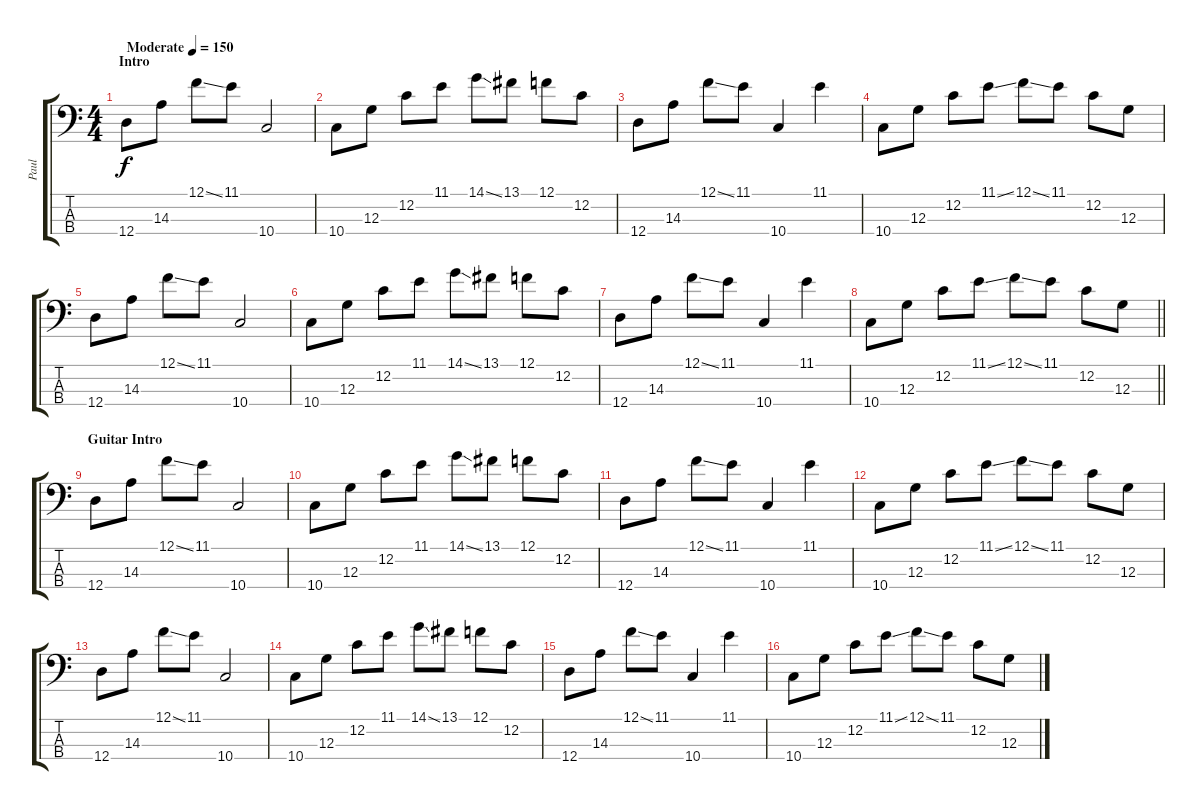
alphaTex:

\track ("Paul" "Paul") {instrument electricbassfinger}
\staff {score tabs}
\tuning (F2 C2 G1 D1) {hide}
\ts (4 4)
\section ("" "Intro")
\tempo (150 "Moderate")
\clef f4
\ks c
12.4.8{dy f instrument electricbassfinger} 14.3.8 12.1{ss}.8 11.1.8 10.4.2 |
10.4.8 12.3.8 12.2.8 11.1.8 14.1{ss}.8 13.1.8 12.1.8 12.2.8 |
12.4.8 14.3.8 12.1{ss}.8 11.1.8 10.4.4 11.1.4 |
10.4.8 12.3.8 12.2.8 11.1{ss}.8 12.1{ss}.8 11.1.8 12.2.8 12.3.8 |
12.4.8 14.3.8 12.1{ss}.8 11.1.8 10.4.2 |
10.4.8 12.3.8 12.2.8 11.1.8 14.1{ss}.8 13.1.8 12.1.8 12.2.8 |
12.4.8 14.3.8 12.1{ss}.8 11.1.8 10.4.4 11.1.4 |
\barLineRight lightlight
10.4.8 12.3.8 12.2.8 11.1{ss}.8 12.1{ss}.8 11.1.8 12.2.8 12.3.8 |
\section ("" "Guitar Intro")
12.4.8 14.3.8 12.1{ss}.8 11.1.8 10.4.2 |
10.4.8 12.3.8 12.2.8 11.1.8 14.1{ss}.8 13.1.8 12.1.8 12.2.8 |
12.4.8 14.3.8 12.1{ss}.8 11.1.8 10.4.4 11.1.4 |
10.4.8 12.3.8 12.2.8 11.1{ss}.8 12.1{ss}.8 11.1.8 12.2.8 12.3.8 |
12.4.8 14.3.8 12.1{ss}.8 11.1.8 10.4.2 |
10.4.8 12.3.8 12.2.8 11.1.8 14.1{ss}.8 13.1.8 12.1.8 12.2.8 |
12.4.8 14.3.8 12.1{ss}.8 11.1.8 10.4.4 11.1.4 |
10.4.8 12.3.8 12.2.8 11.1{ss}.8 12.1{ss}.8 11.1.8 12.2.8 12.3.8
